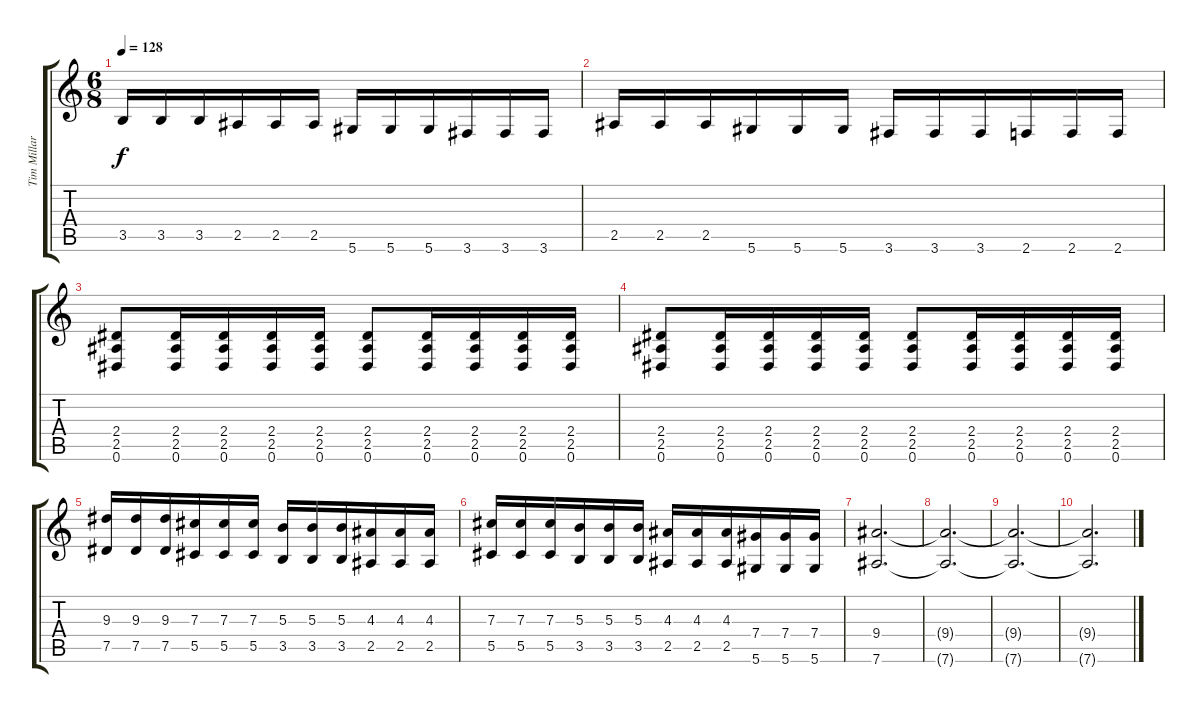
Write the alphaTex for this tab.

\track ("Tim Millar" "Tim Millar") {instrument distortionguitar}
\staff {score tabs}
\tuning (Eb4 Bb3 Gb3 Db3 Ab2 Eb2) {hide}
\ts (6 8)
\tempo 128
\clef g2
\ks c
3.5.16{dy f} 3.5.16 3.5.16 2.5.16 2.5.16 2.5.16 5.6.16 5.6.16 5.6.16 3.6.16 3.6.16 3.6.16 |
2.5.16 2.5.16 2.5.16 5.6.16 5.6.16 5.6.16 3.6.16 3.6.16 3.6.16 2.6.16 2.6.16 2.6.16 |
(2.4 2.5 0.6).8 (2.4 2.5 0.6).16 (2.4 2.5 0.6).16 (2.4 2.5 0.6).16 (2.4 2.5 0.6).16 (2.4 2.5 0.6).8 (2.4 2.5 0.6).16 (2.4 2.5 0.6).16 (2.4 2.5 0.6).16 (2.4 2.5 0.6).16 |
(2.4 2.5 0.6).8 (2.4 2.5 0.6).16 (2.4 2.5 0.6).16 (2.4 2.5 0.6).16 (2.4 2.5 0.6).16 (2.4 2.5 0.6).8 (2.4 2.5 0.6).16 (2.4 2.5 0.6).16 (2.4 2.5 0.6).16 (2.4 2.5 0.6).16 |
(9.3 7.5).16 (9.3 7.5).16 (9.3 7.5).16 (7.3 5.5).16 (7.3 5.5).16 (7.3 5.5).16 (5.3 3.5).16 (5.3 3.5).16 (5.3 3.5).16 (4.3 2.5).16 (4.3 2.5).16 (4.3 2.5).16 |
(7.3 5.5).16 (7.3 5.5).16 (7.3 5.5).16 (5.3 3.5).16 (5.3 3.5).16 (5.3 3.5).16 (4.3 2.5).16 (4.3 2.5).16 (4.3 2.5).16 (7.4 5.6).16 (7.4 5.6).16 (7.4 5.6).16 |
(9.4 7.6).2{d} |
(9.4{t} 7.6{t}).2{d} |
(9.4{t} 7.6{t}).2{d} |
(9.4{t} 7.6{t}).2{d}
